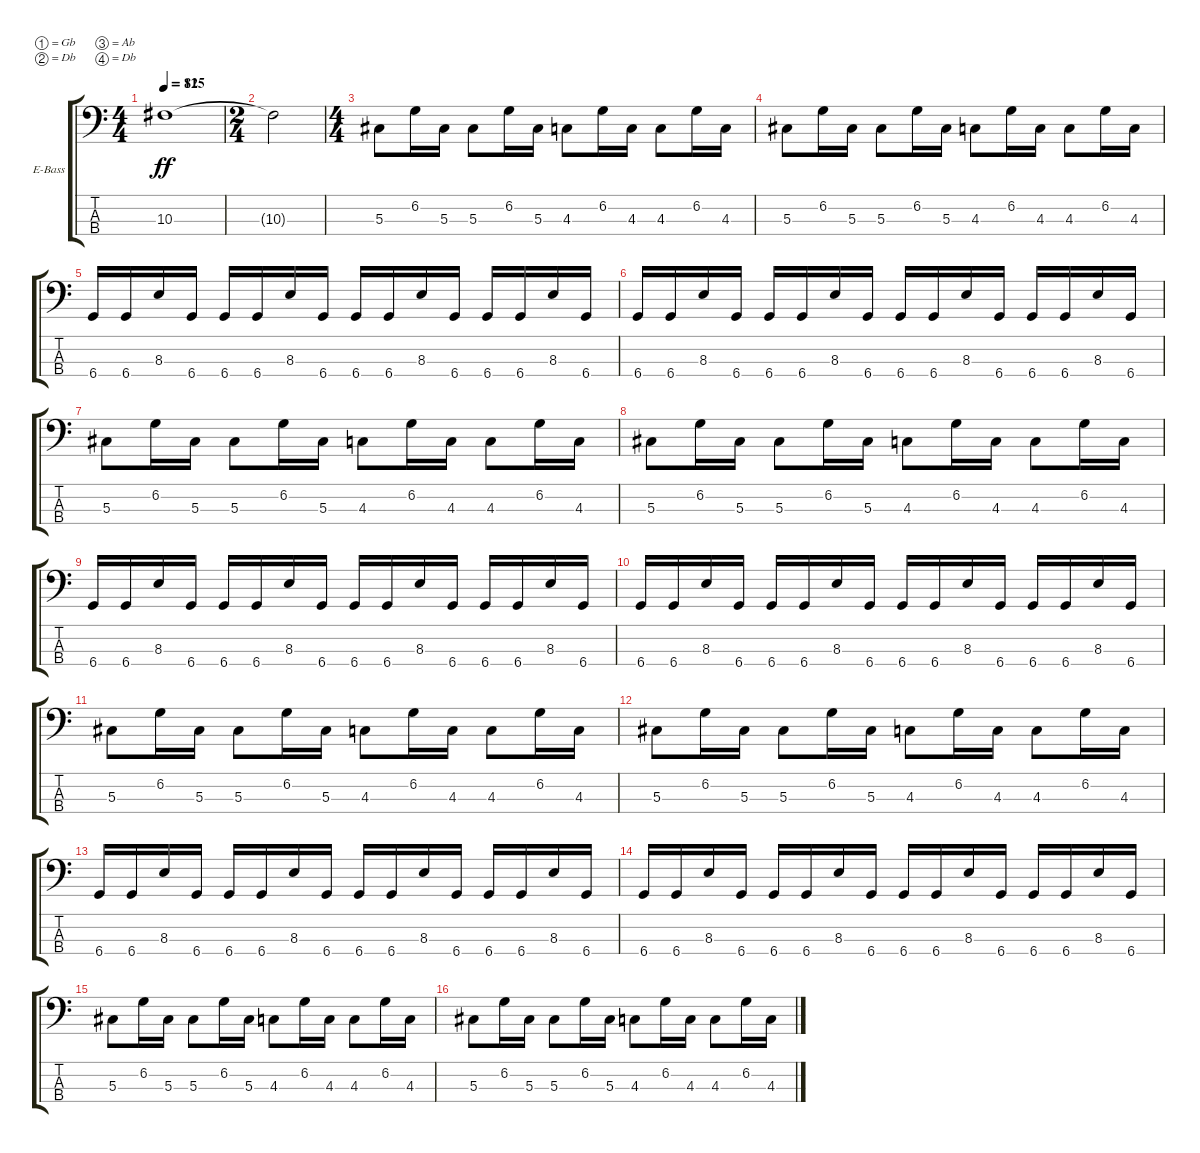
\bracketExtendMode groupsimilarinstruments
\firstSystemTrackNameOrientation horizontal
\otherSystemsTrackNameOrientation horizontal
\track ("Electric Bass" "E-Bass") {instrument electricbassfinger}
\staff {score tabs}
\tuning (Gb2 Db2 Ab1 Db1)
\ts (4 4)
\tempo 115
\tempo (82 0.00625)
\clef f4
\ks c
10.3{t}.1{dy ff} |
\ts (2 4)
10.3{t}.2 |
\ts (4 4)
5.3.8 6.2.16 5.3.16 5.3.8 6.2.16 5.3.16 4.3.8 6.2.16 4.3.16 4.3.8 6.2.16 4.3.16 |
5.3.8 6.2.16 5.3.16 5.3.8 6.2.16 5.3.16 4.3.8 6.2.16 4.3.16 4.3.8 6.2.16 4.3.16 |
6.4.16 6.4.16 8.3.16 6.4.16 6.4.16 6.4.16 8.3.16 6.4.16 6.4.16 6.4.16 8.3.16 6.4.16 6.4.16 6.4.16 8.3.16 6.4.16 |
6.4.16 6.4.16 8.3.16 6.4.16 6.4.16 6.4.16 8.3.16 6.4.16 6.4.16 6.4.16 8.3.16 6.4.16 6.4.16 6.4.16 8.3.16 6.4.16 |
5.3.8 6.2.16 5.3.16 5.3.8 6.2.16 5.3.16 4.3.8 6.2.16 4.3.16 4.3.8 6.2.16 4.3.16 |
5.3.8 6.2.16 5.3.16 5.3.8 6.2.16 5.3.16 4.3.8 6.2.16 4.3.16 4.3.8 6.2.16 4.3.16 |
6.4.16 6.4.16 8.3.16 6.4.16 6.4.16 6.4.16 8.3.16 6.4.16 6.4.16 6.4.16 8.3.16 6.4.16 6.4.16 6.4.16 8.3.16 6.4.16 |
6.4.16 6.4.16 8.3.16 6.4.16 6.4.16 6.4.16 8.3.16 6.4.16 6.4.16 6.4.16 8.3.16 6.4.16 6.4.16 6.4.16 8.3.16 6.4.16 |
5.3.8 6.2.16 5.3.16 5.3.8 6.2.16 5.3.16 4.3.8 6.2.16 4.3.16 4.3.8 6.2.16 4.3.16 |
5.3.8 6.2.16 5.3.16 5.3.8 6.2.16 5.3.16 4.3.8 6.2.16 4.3.16 4.3.8 6.2.16 4.3.16 |
6.4.16 6.4.16 8.3.16 6.4.16 6.4.16 6.4.16 8.3.16 6.4.16 6.4.16 6.4.16 8.3.16 6.4.16 6.4.16 6.4.16 8.3.16 6.4.16 |
6.4.16 6.4.16 8.3.16 6.4.16 6.4.16 6.4.16 8.3.16 6.4.16 6.4.16 6.4.16 8.3.16 6.4.16 6.4.16 6.4.16 8.3.16 6.4.16 |
5.3.8 6.2.16 5.3.16 5.3.8 6.2.16 5.3.16 4.3.8 6.2.16 4.3.16 4.3.8 6.2.16 4.3.16 |
5.3.8 6.2.16 5.3.16 5.3.8 6.2.16 5.3.16 4.3.8 6.2.16 4.3.16 4.3.8 6.2.16 4.3.16
